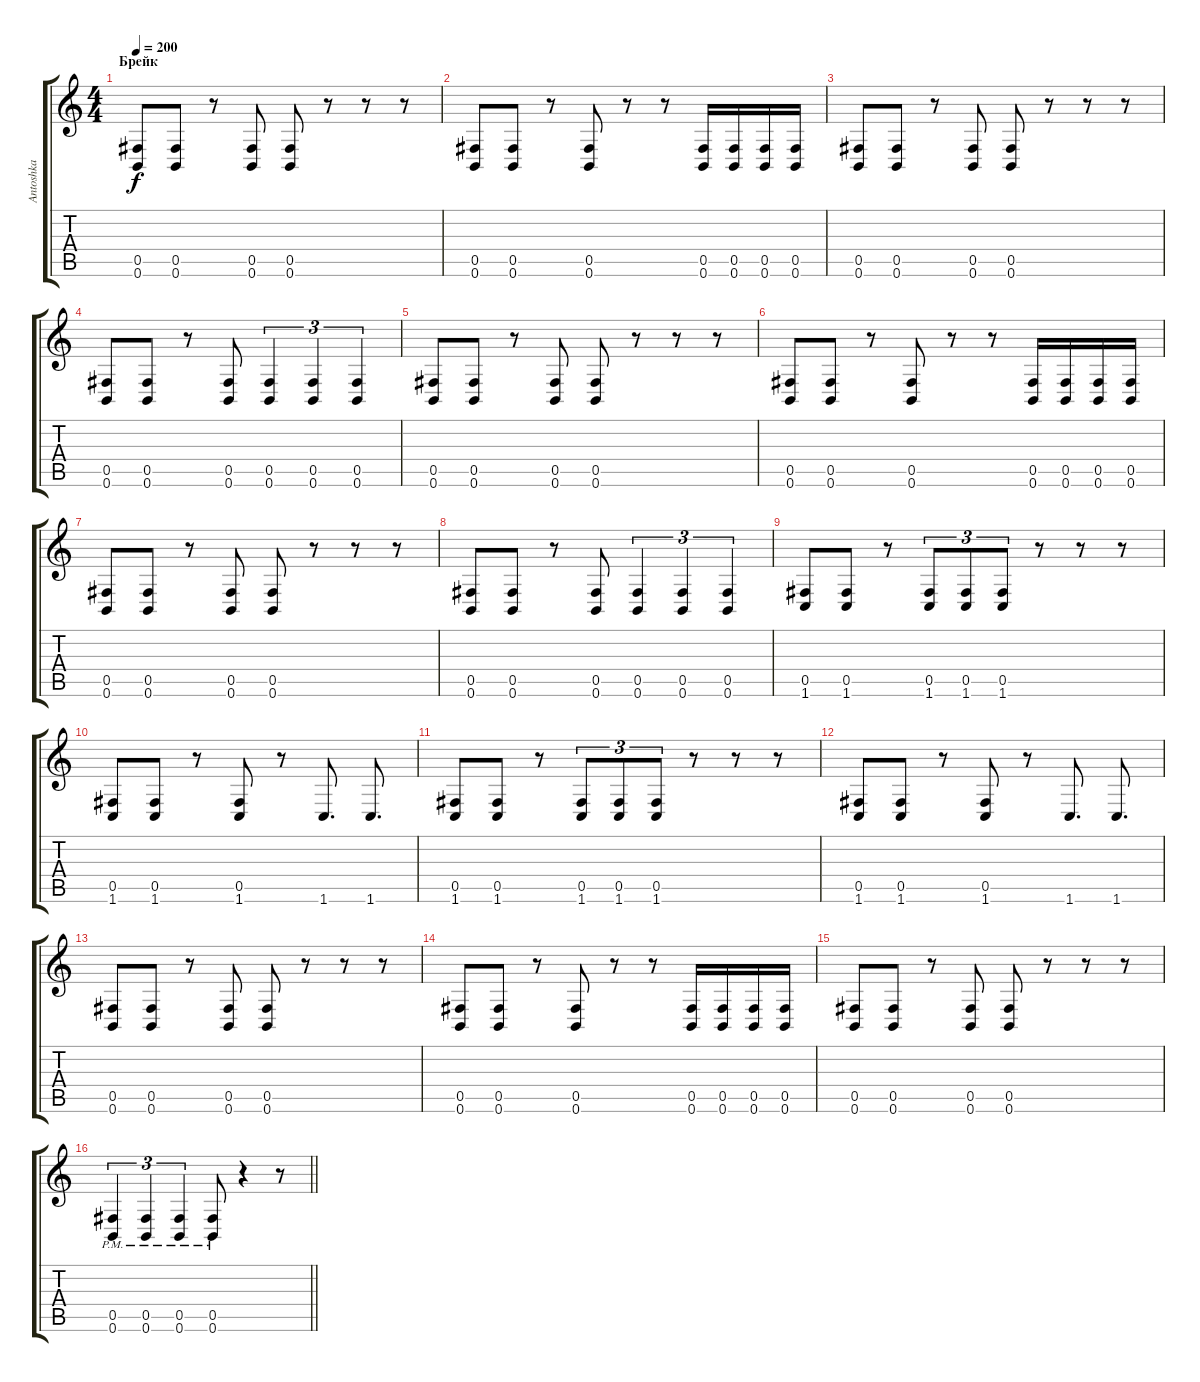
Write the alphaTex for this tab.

\track ("Antoshka" "Antoshka") {instrument distortionguitar}
\staff {score tabs}
\tuning (Db4 Ab3 E3 B2 Gb2 B1) {hide}
\ts (4 4)
\section ("" "Брейк")
\tempo 200
\clef g2
\ks c
(0.5 0.6).8{dy f} (0.5 0.6).8 r.8 (0.5 0.6).8 (0.5 0.6).8 r.8 r.8 r.8 |
(0.5 0.6).8 (0.5 0.6).8 r.8 (0.5 0.6).8 r.8 r.8 (0.5 0.6).16 (0.5 0.6).16 (0.5 0.6).16 (0.5 0.6).16 |
(0.5 0.6).8 (0.5 0.6).8 r.8 (0.5 0.6).8 (0.5 0.6).8 r.8 r.8 r.8 |
(0.5 0.6).8 (0.5 0.6).8 r.8 (0.5 0.6).8 (0.5 0.6).4{tu (3 2)} (0.5 0.6).4{tu (3 2)} (0.5 0.6).4{tu (3 2)} |
(0.5 0.6).8 (0.5 0.6).8 r.8 (0.5 0.6).8 (0.5 0.6).8 r.8 r.8 r.8 |
(0.5 0.6).8 (0.5 0.6).8 r.8 (0.5 0.6).8 r.8 r.8 (0.5 0.6).16 (0.5 0.6).16 (0.5 0.6).16 (0.5 0.6).16 |
(0.5 0.6).8 (0.5 0.6).8 r.8 (0.5 0.6).8 (0.5 0.6).8 r.8 r.8 r.8 |
(0.5 0.6).8 (0.5 0.6).8 r.8 (0.5 0.6).8 (0.5 0.6).4{tu (3 2)} (0.5 0.6).4{tu (3 2)} (0.5 0.6).4{tu (3 2)} |
(0.5 1.6).8 (0.5 1.6).8 r.8 (0.5 1.6).8{tu (3 2)} (0.5 1.6).8{tu (3 2)} (0.5 1.6).8{tu (3 2)} r.8 r.8 r.8 |
(0.5 1.6).8 (0.5 1.6).8 r.8 (0.5 1.6).8 r.8 1.6.8{d} 1.6.8{d} |
(0.5 1.6).8 (0.5 1.6).8 r.8 (0.5 1.6).8{tu (3 2)} (0.5 1.6).8{tu (3 2)} (0.5 1.6).8{tu (3 2)} r.8 r.8 r.8 |
(0.5 1.6).8 (0.5 1.6).8 r.8 (0.5 1.6).8 r.8 1.6.8{d} 1.6.8{d} |
(0.5 0.6).8 (0.5 0.6).8 r.8 (0.5 0.6).8 (0.5 0.6).8 r.8 r.8 r.8 |
(0.5 0.6).8 (0.5 0.6).8 r.8 (0.5 0.6).8 r.8 r.8 (0.5 0.6).16 (0.5 0.6).16 (0.5 0.6).16 (0.5 0.6).16 |
(0.5 0.6).8 (0.5 0.6).8 r.8 (0.5 0.6).8 (0.5 0.6).8 r.8 r.8 r.8 |
\barLineRight lightlight
(0.5 0.6{pm}).4{tu (3 2)} (0.5{pm} 0.6{pm}).4{tu (3 2)} (0.5{pm} 0.6{pm}).4{tu (3 2)} (0.5{pm} 0.6{pm}).8 r.4 r.8
